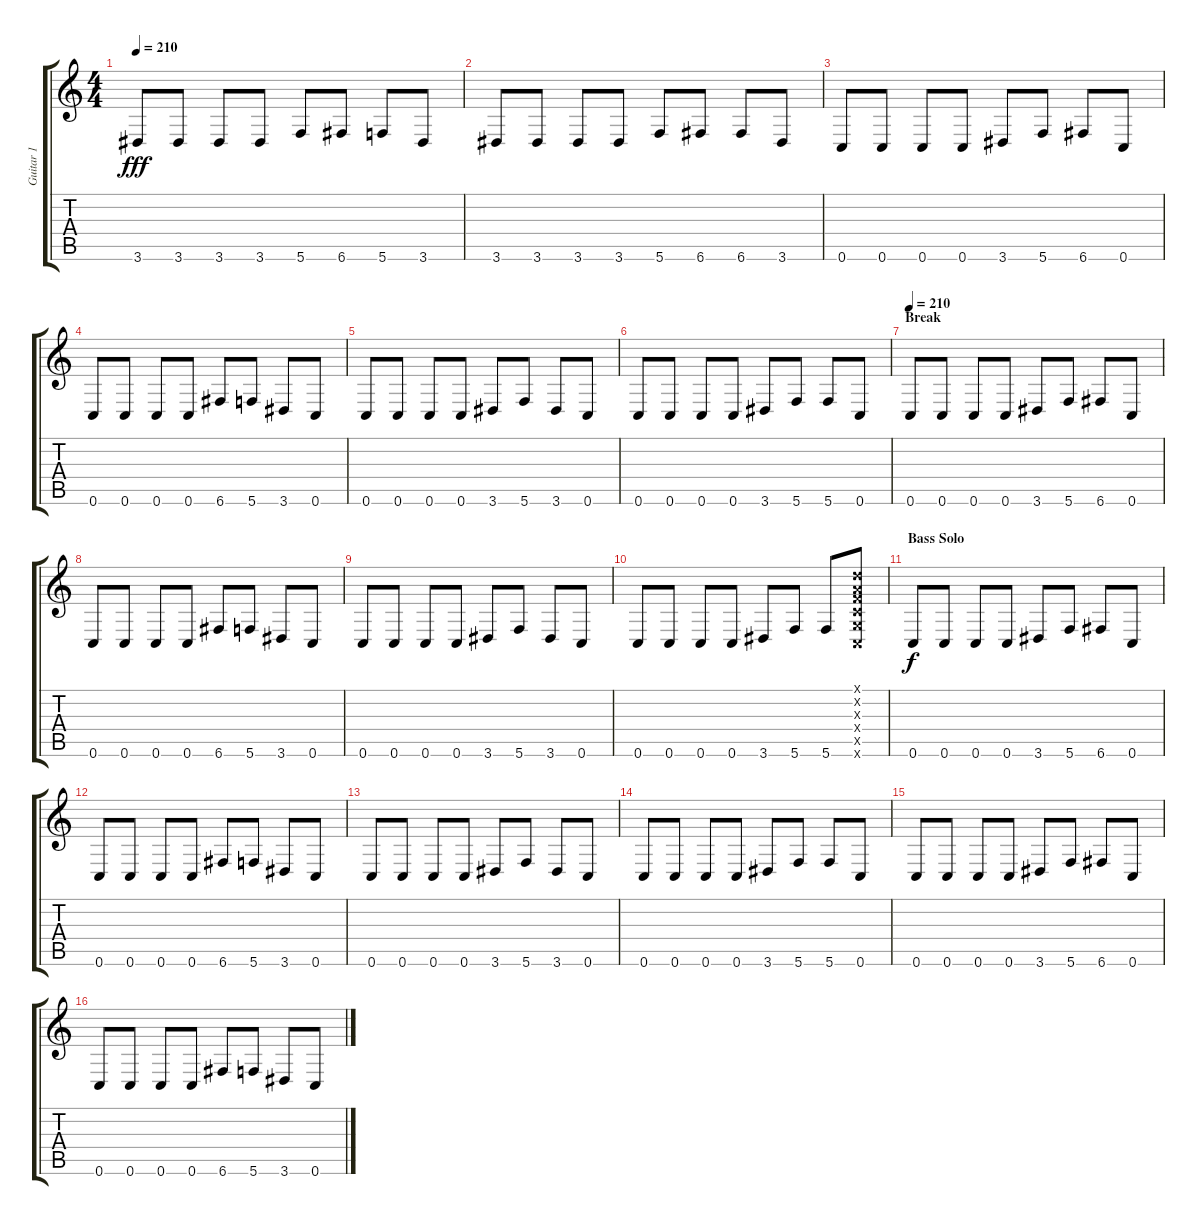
\track ("Guitar 1" "Guitar 1") {instrument overdrivenguitar}
\staff {score tabs}
\tuning (D4 A3 F3 C3 G2 C2) {hide}
\ts (4 4)
\tempo 210
\clef g2
\ks c
3.6.8{dy fff} 3.6.8 3.6.8 3.6.8 5.6.8 6.6.8 5.6.8 3.6.8 |
3.6.8 3.6.8 3.6.8 3.6.8 5.6.8 6.6.8 6.6.8 3.6.8 |
0.6.8 0.6.8 0.6.8 0.6.8 3.6.8 5.6.8 6.6.8 0.6.8 |
0.6.8 0.6.8 0.6.8 0.6.8 6.6.8 5.6.8 3.6.8 0.6.8 |
0.6.8 0.6.8 0.6.8 0.6.8 3.6.8 5.6.8 3.6.8 0.6.8 |
0.6.8 0.6.8 0.6.8 0.6.8 3.6.8 5.6.8 5.6.8 0.6.8 |
\section ("" "Break")
\tempo 210
0.6.8 0.6.8 0.6.8 0.6.8 3.6.8 5.6.8 6.6.8 0.6.8 |
0.6.8 0.6.8 0.6.8 0.6.8 6.6.8 5.6.8 3.6.8 0.6.8 |
0.6.8 0.6.8 0.6.8 0.6.8 3.6.8 5.6.8 3.6.8 0.6.8 |
0.6.8 0.6.8 0.6.8 0.6.8 3.6.8 5.6.8 5.6.8 (0.1{x} 0.2{x} 0.3{x} 0.4{x} 0.5{x} 0.6{x}).8 |
\section ("" "Bass Solo")
0.6.8{dy f} 0.6.8 0.6.8 0.6.8 3.6.8 5.6.8 6.6.8 0.6.8 |
0.6.8 0.6.8 0.6.8 0.6.8 6.6.8 5.6.8 3.6.8 0.6.8 |
0.6.8 0.6.8 0.6.8 0.6.8 3.6.8 5.6.8 3.6.8 0.6.8 |
0.6.8 0.6.8 0.6.8 0.6.8 3.6.8 5.6.8 5.6.8 0.6.8 |
0.6.8 0.6.8 0.6.8 0.6.8 3.6.8 5.6.8 6.6.8 0.6.8 |
0.6.8 0.6.8 0.6.8 0.6.8 6.6.8 5.6.8 3.6.8 0.6.8
